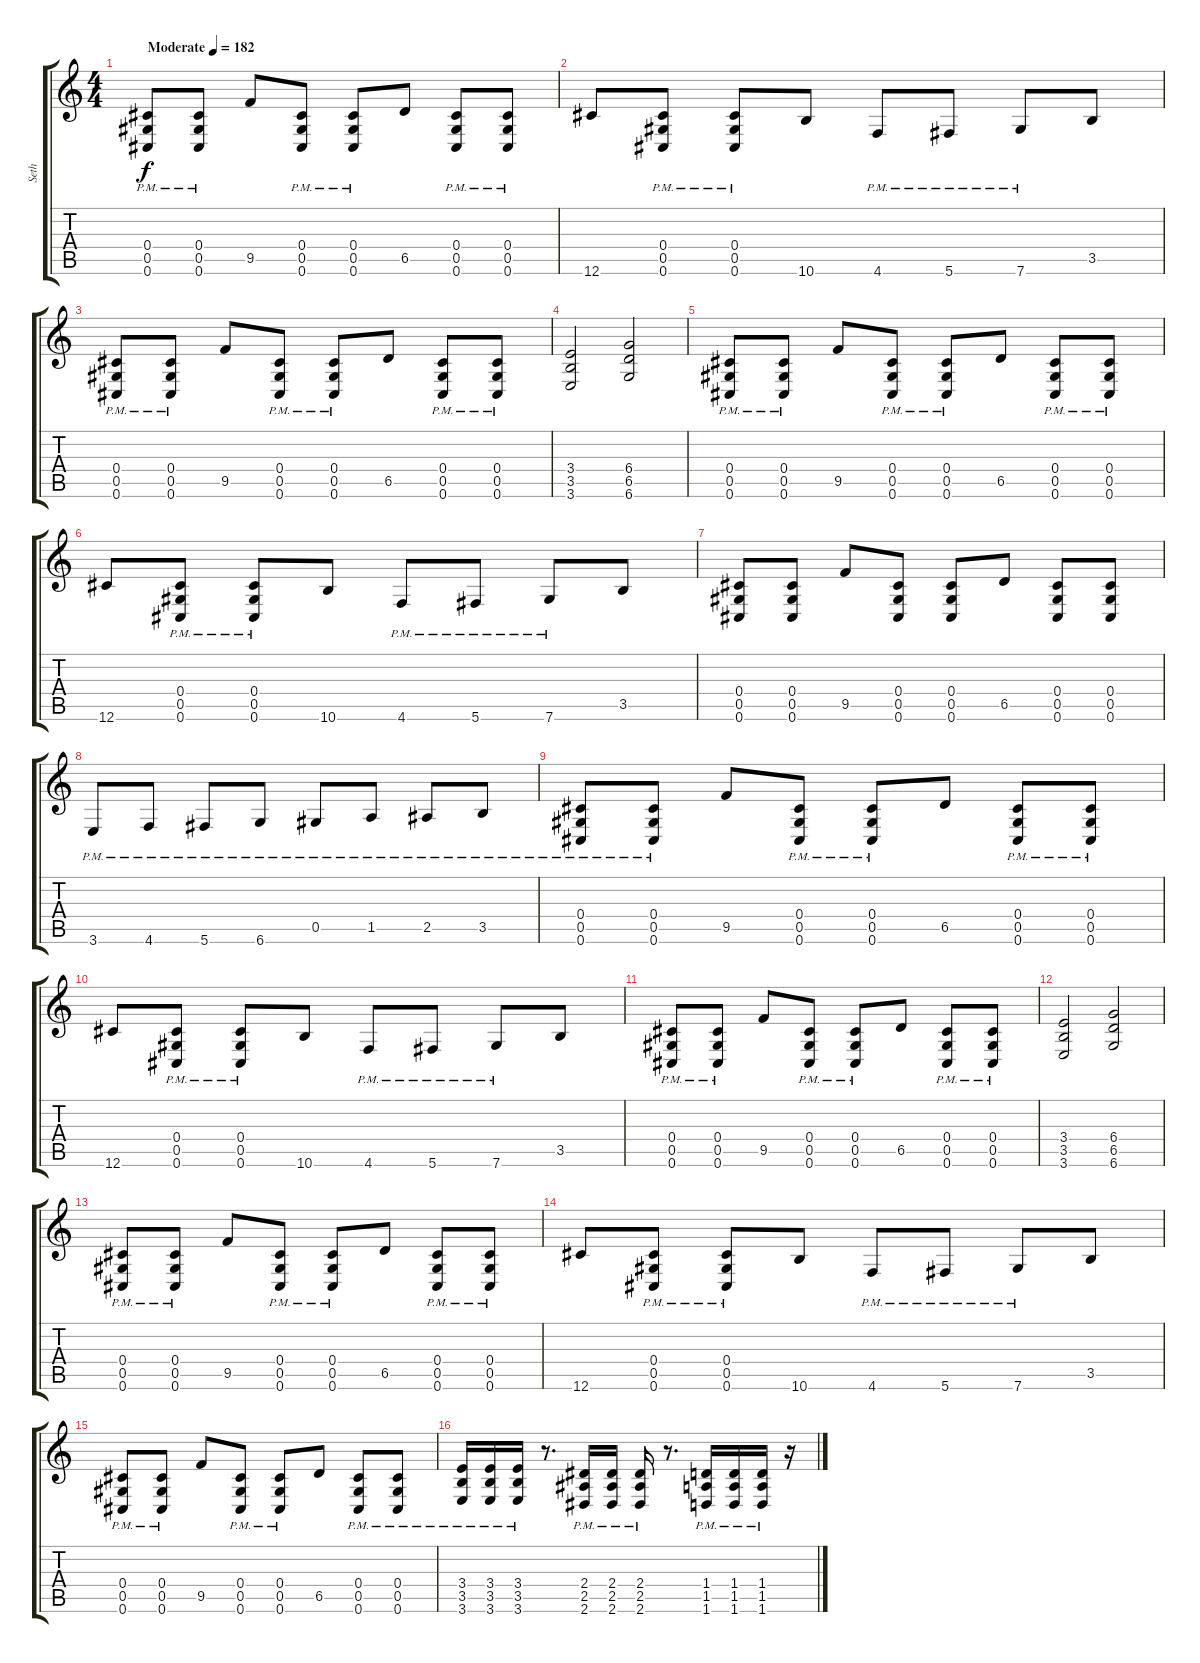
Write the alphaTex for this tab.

\track ("Seth" "Seth") {instrument distortionguitar}
\staff {score tabs}
\tuning (Eb4 Bb3 Gb3 Db3 Ab2 Db2) {hide}
\ts (4 4)
\tempo (182 "Moderate")
\clef g2
\ks c
(0.4{pm} 0.5{pm} 0.6{pm}).8{dy f instrument distortionguitar} (0.4{pm} 0.5{pm} 0.6{pm}).8 9.5.8 (0.4{pm} 0.5{pm} 0.6{pm}).8 (0.4{pm} 0.5{pm} 0.6{pm}).8 6.5.8 (0.4{pm} 0.5{pm} 0.6{pm}).8 (0.4{pm} 0.5{pm} 0.6{pm}).8 |
12.6.8 (0.4{pm} 0.5{pm} 0.6{pm}).8 (0.4{pm} 0.5{pm} 0.6{pm}).8 10.6.8 4.6{pm}.8 5.6{pm}.8 7.6{pm}.8 3.5.8 |
(0.4 0.5 0.6{pm}).8 (0.4 0.5 0.6{pm}).8 9.5.8 (0.4 0.5 0.6{pm}).8 (0.4 0.5 0.6{pm}).8 6.5.8 (0.4 0.5 0.6{pm}).8 (0.4 0.5 0.6{pm}).8 |
(3.4 3.5 3.6).2 (6.4 6.5 6.6).2 |
(0.4{pm} 0.5{pm} 0.6{pm}).8 (0.4{pm} 0.5{pm} 0.6{pm}).8 9.5.8 (0.4{pm} 0.5{pm} 0.6{pm}).8 (0.4{pm} 0.5{pm} 0.6{pm}).8 6.5.8 (0.4{pm} 0.5{pm} 0.6{pm}).8 (0.4{pm} 0.5{pm} 0.6{pm}).8 |
12.6.8 (0.4{pm} 0.5{pm} 0.6{pm}).8 (0.4{pm} 0.5{pm} 0.6{pm}).8 10.6.8 4.6{pm}.8 5.6{pm}.8 7.6{pm}.8 3.5.8 |
(0.4 0.5 0.6).8 (0.4 0.5 0.6).8 9.5.8 (0.4 0.5 0.6).8 (0.4 0.5 0.6).8 6.5.8 (0.4 0.5 0.6).8 (0.4 0.5 0.6).8 |
3.6{pm}.8 4.6{pm}.8 5.6{pm}.8 6.6{pm}.8 0.5{pm}.8 1.5{pm}.8 2.5{pm}.8 3.5{pm}.8 |
(0.4{pm} 0.5{pm} 0.6{pm}).8 (0.4{pm} 0.5{pm} 0.6{pm}).8 9.5.8 (0.4{pm} 0.5{pm} 0.6{pm}).8 (0.4{pm} 0.5{pm} 0.6{pm}).8 6.5.8 (0.4{pm} 0.5{pm} 0.6{pm}).8 (0.4{pm} 0.5{pm} 0.6{pm}).8 |
12.6.8 (0.4{pm} 0.5{pm} 0.6{pm}).8 (0.4{pm} 0.5{pm} 0.6{pm}).8 10.6.8 4.6{pm}.8 5.6{pm}.8 7.6{pm}.8 3.5.8 |
(0.4 0.5 0.6{pm}).8 (0.4 0.5 0.6{pm}).8 9.5.8 (0.4 0.5 0.6{pm}).8 (0.4 0.5 0.6{pm}).8 6.5.8 (0.4 0.5 0.6{pm}).8 (0.4 0.5 0.6{pm}).8 |
(3.4 3.5 3.6).2 (6.4 6.5 6.6).2 |
(0.4{pm} 0.5{pm} 0.6{pm}).8 (0.4{pm} 0.5{pm} 0.6{pm}).8 9.5.8 (0.4{pm} 0.5{pm} 0.6{pm}).8 (0.4{pm} 0.5{pm} 0.6{pm}).8 6.5.8 (0.4{pm} 0.5{pm} 0.6{pm}).8 (0.4{pm} 0.5{pm} 0.6{pm}).8 |
12.6.8 (0.4{pm} 0.5{pm} 0.6{pm}).8 (0.4{pm} 0.5{pm} 0.6{pm}).8 10.6.8 4.6{pm}.8 5.6{pm}.8 7.6{pm}.8 3.5.8 |
(0.4 0.5{pm} 0.6).8 (0.4 0.5{pm} 0.6).8 9.5.8 (0.4 0.5{pm} 0.6).8 (0.4 0.5{pm} 0.6).8 6.5.8 (0.4 0.5{pm} 0.6).8 (0.4 0.5{pm} 0.6).8 |
(3.4 3.5 3.6{pm}).16 (3.4 3.5 3.6{pm}).16 (3.4 3.5 3.6{pm}).16 r.8{d} (2.4{pm} 2.5 2.6).16 (2.4{pm} 2.5 2.6).16 (2.4{pm} 2.5 2.6).16 r.8{d} (1.4 1.5{pm} 1.6).16 (1.4 1.5{pm} 1.6).16 (1.4 1.5{pm} 1.6).16 r.16
